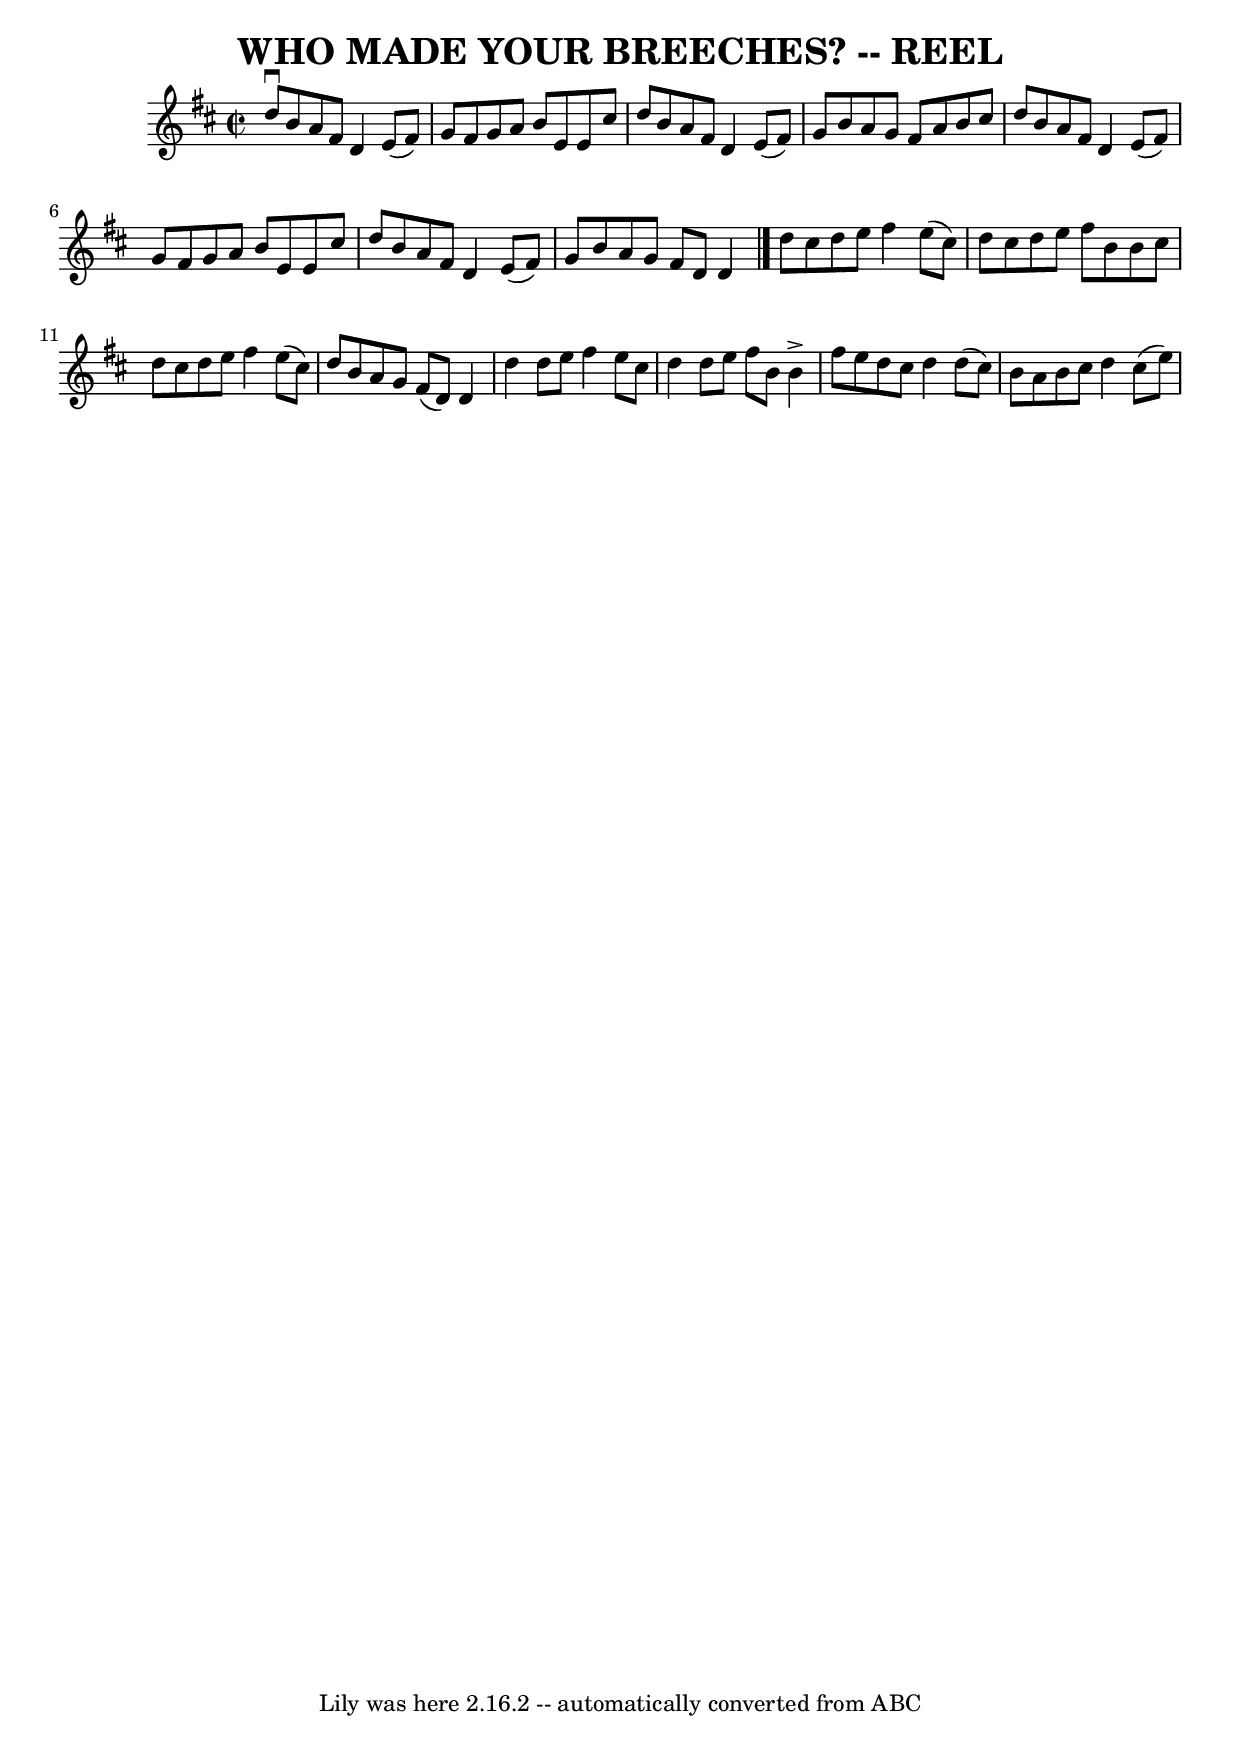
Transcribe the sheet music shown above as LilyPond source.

\version "2.16.2"
\include "Mammoth.ily"
\header {
  %% book = "Ryan's Mammoth Collection of Fiddle Tunes"
  crossRefNumber = "1"
  footnotes = ""
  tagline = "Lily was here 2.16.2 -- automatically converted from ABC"
  title = "WHO MADE YOUR BREECHES? -- REEL"

}
voicedefault =  {


  \override Staff.TimeSignature #'style = #'C
  \time 2/2 
  \key d \major
  d''8^\downbow b'8 a'8 fis'8 d'4 e'8 (fis'8)   |
  g'8 fis'8 g'8 a'8 b'8 e'8 e'8    
  cis''8    |
  d''8 b'8 a'8 fis'8 d'4 e'8 (fis'8)    |
  g'8 b'8 a'8 g'8 fis'8 a'8 b'8 cis''8     |
  d''8 b'8 a'8 fis'8 d'4 e'8 (fis'8)   |
  
  g'8 fis'8 g'8 a'8 b'8 e'8 e'8 cis''8    |
  d''8  
  b'8 a'8 fis'8 d'4 e'8 (fis'8)   |
  g'8 b'8    
  a'8 g'8 fis'8 d'8 d'4    \bar "|." d''8 cis''8 d''8    
  e''8 fis''4 e''8 (cis''8)   |
  d''8 cis''8 d''8    
  e''8 fis''8 b'8 b'8 cis''8    |
  d''8 cis''8 d''8    
  e''8 fis''4 e''8 (cis''8)   |
  d''8 b'8 a'8 g'8    
  fis'8 (d'8) d'4    |
  d''4 d''8 e''8 fis''4 e''8  
  cis''8    |
  d''4 d''8 e''8 fis''8 b'8 b'4^\accent    |
  fis''8 e''8 d''8 cis''8 d''4 d''8 (cis''8)    |
  b'8 a'8 b'8 cis''8 d''4 cis''8 (e''8)   

}

\score{
  <<

    \context Staff="default"
    {
      \voicedefault 
      
    }

  >>
  \layout {
    
  }
  \midi {
  }

}
